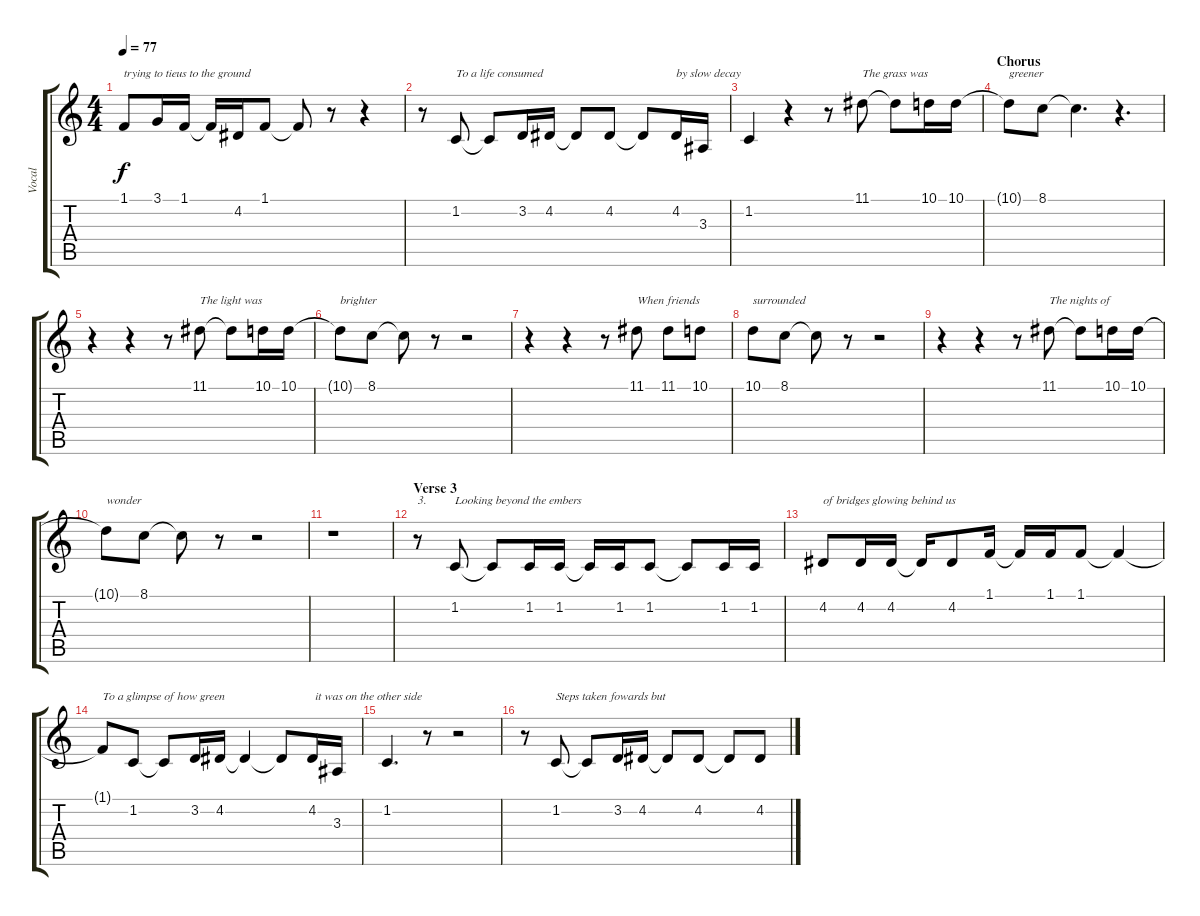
\track ("Vocal" "Vocal") {instrument flute}
\staff {score tabs}
\tuning (E4 B3 G3 D3 A2 E2) {hide}
\ts (4 4)
\tempo 77
\clef g2
\ks c
1.1.8{txt "trying to tieus to the ground" dy f} 3.1.16 1.1.16 1.1{t}.16 4.2.16 1.1.8 1.1{t}.8 r.8 r.4 |
r.8 1.2.8{txt "To a life consumed"} 1.2{t}.8 3.2.16 4.2.16 4.2{t}.8 4.2.8 4.2{t}.8 4.2.16{txt "by slow decay"} 3.3.16 |
1.2.4 r.4 r.8 11.1.8{txt "The grass was"} 11.1{t}.8 10.1.16 10.1.16 |
\section ("" "Chorus")
10.1{t}.8{txt "greener"} 8.1.8 8.1{t}.4{d} r.4{d} |
r.4 r.4 r.8 11.1.8{txt "The light was"} 11.1{t}.8 10.1.16 10.1.16 |
10.1{t}.8{txt "brighter"} 8.1.8 8.1{t}.8 r.8 r.2 |
r.4 r.4 r.8 11.1.8{txt "When friends"} 11.1.8 10.1.8 |
10.1.8{txt "surrounded"} 8.1.8 8.1{t}.8 r.8 r.2 |
r.4 r.4 r.8 11.1.8{txt "The nights of"} 11.1{t}.8 10.1.16 10.1.16 |
10.1{t}.8{txt "wonder"} 8.1.8 8.1{t}.8 r.8 r.2 |
r.1 |
\section ("" "Verse 3")
r.8{txt "3."} 1.2.8{txt "Looking beyond the embers"} 1.2{t}.8 1.2.16 1.2.16 1.2{t}.16 1.2.16 1.2.8 1.2{t}.8 1.2.16 1.2.16 |
4.2.8{txt "of bridges glowing behind us"} 4.2.16 4.2.16 4.2{t}.16 4.2.8 1.1.16 1.1{t}.16 1.1.16 1.1.8 1.1{t}.4 |
1.1{t}.8{txt "To a glimpse of how green"} 1.2.8 1.2{t}.8 3.2.16 4.2.16 4.2{t}.4 4.2{t}.8 4.2.16{txt " it was on the other side"} 3.3.16 |
1.2.4{d} r.8 r.2 |
r.8 1.2.8{txt "Steps taken fowards but"} 1.2{t}.8 3.2.16 4.2.16 4.2{t}.8 4.2.8 4.2{t}.8 4.2.8
